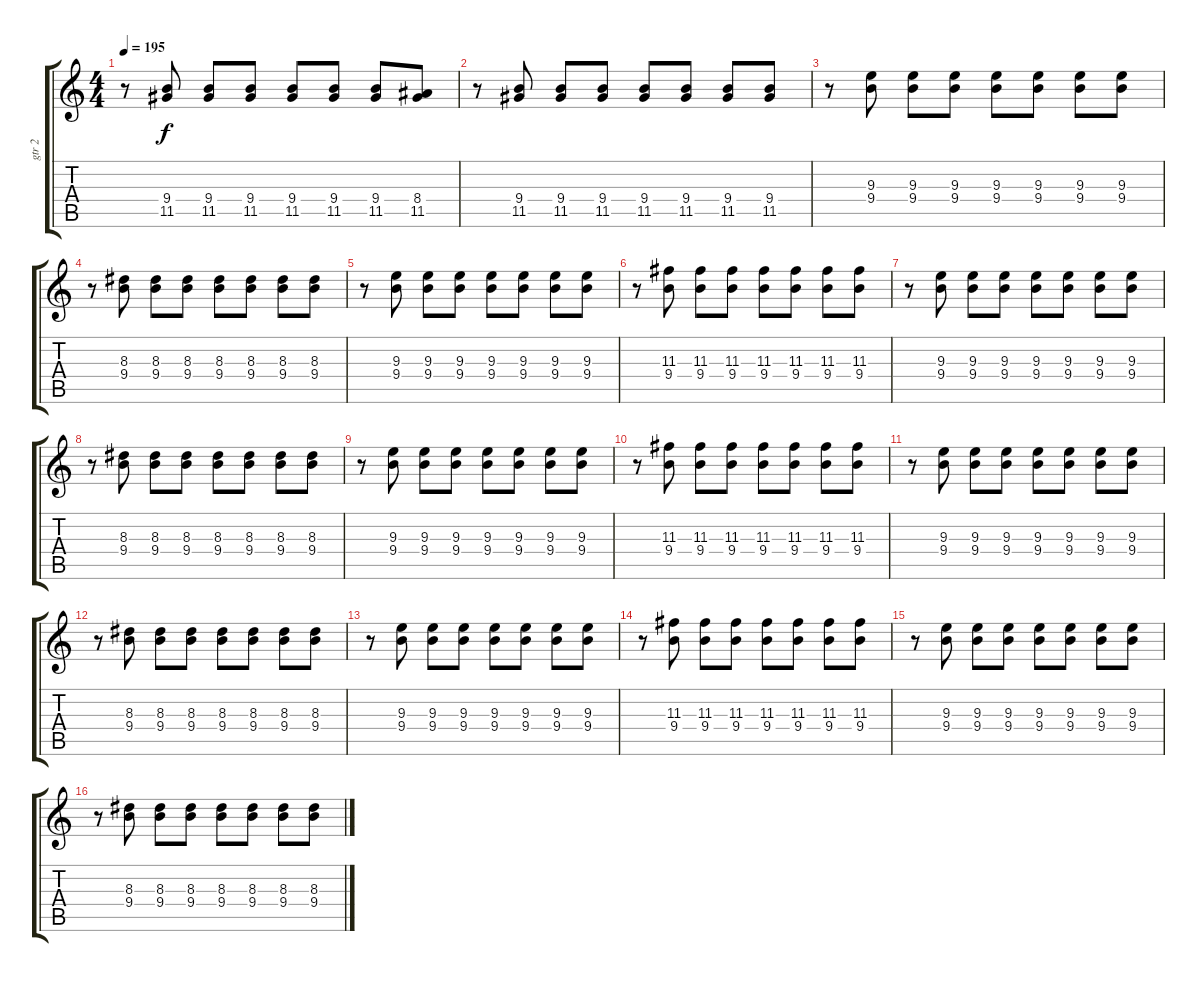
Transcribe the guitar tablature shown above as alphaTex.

\track ("gtr 2" "gtr 2") {instrument distortionguitar}
\staff {score tabs}
\tuning (E4 B3 G3 D3 A2 E2) {hide}
\ts (4 4)
\tempo 195
\clef g2
\ks c
r.8{dy f} (9.4 11.5).8 (9.4 11.5).8 (9.4 11.5).8 (9.4 11.5).8 (9.4 11.5).8 (9.4 11.5).8 (8.4 11.5).8 |
r.8 (9.4 11.5).8 (9.4 11.5).8 (9.4 11.5).8 (9.4 11.5).8 (9.4 11.5).8 (9.4 11.5).8 (9.4 11.5).8 |
r.8 (9.3 9.4).8 (9.3 9.4).8 (9.3 9.4).8 (9.3 9.4).8 (9.3 9.4).8 (9.3 9.4).8 (9.3 9.4).8 |
r.8 (8.3 9.4).8 (8.3 9.4).8 (8.3 9.4).8 (8.3 9.4).8 (8.3 9.4).8 (8.3 9.4).8 (8.3 9.4).8 |
r.8 (9.3 9.4).8 (9.3 9.4).8 (9.3 9.4).8 (9.3 9.4).8 (9.3 9.4).8 (9.3 9.4).8 (9.3 9.4).8 |
r.8 (11.3 9.4).8 (11.3 9.4).8 (11.3 9.4).8 (11.3 9.4).8 (11.3 9.4).8 (11.3 9.4).8 (11.3 9.4).8 |
r.8 (9.3 9.4).8 (9.3 9.4).8 (9.3 9.4).8 (9.3 9.4).8 (9.3 9.4).8 (9.3 9.4).8 (9.3 9.4).8 |
r.8 (8.3 9.4).8 (8.3 9.4).8 (8.3 9.4).8 (8.3 9.4).8 (8.3 9.4).8 (8.3 9.4).8 (8.3 9.4).8 |
r.8 (9.3 9.4).8 (9.3 9.4).8 (9.3 9.4).8 (9.3 9.4).8 (9.3 9.4).8 (9.3 9.4).8 (9.3 9.4).8 |
r.8 (11.3 9.4).8 (11.3 9.4).8 (11.3 9.4).8 (11.3 9.4).8 (11.3 9.4).8 (11.3 9.4).8 (11.3 9.4).8 |
r.8 (9.3 9.4).8 (9.3 9.4).8 (9.3 9.4).8 (9.3 9.4).8 (9.3 9.4).8 (9.3 9.4).8 (9.3 9.4).8 |
r.8 (8.3 9.4).8 (8.3 9.4).8 (8.3 9.4).8 (8.3 9.4).8 (8.3 9.4).8 (8.3 9.4).8 (8.3 9.4).8 |
r.8 (9.3 9.4).8 (9.3 9.4).8 (9.3 9.4).8 (9.3 9.4).8 (9.3 9.4).8 (9.3 9.4).8 (9.3 9.4).8 |
r.8 (11.3 9.4).8 (11.3 9.4).8 (11.3 9.4).8 (11.3 9.4).8 (11.3 9.4).8 (11.3 9.4).8 (11.3 9.4).8 |
r.8 (9.3 9.4).8 (9.3 9.4).8 (9.3 9.4).8 (9.3 9.4).8 (9.3 9.4).8 (9.3 9.4).8 (9.3 9.4).8 |
r.8 (8.3 9.4).8 (8.3 9.4).8 (8.3 9.4).8 (8.3 9.4).8 (8.3 9.4).8 (8.3 9.4).8 (8.3 9.4).8
